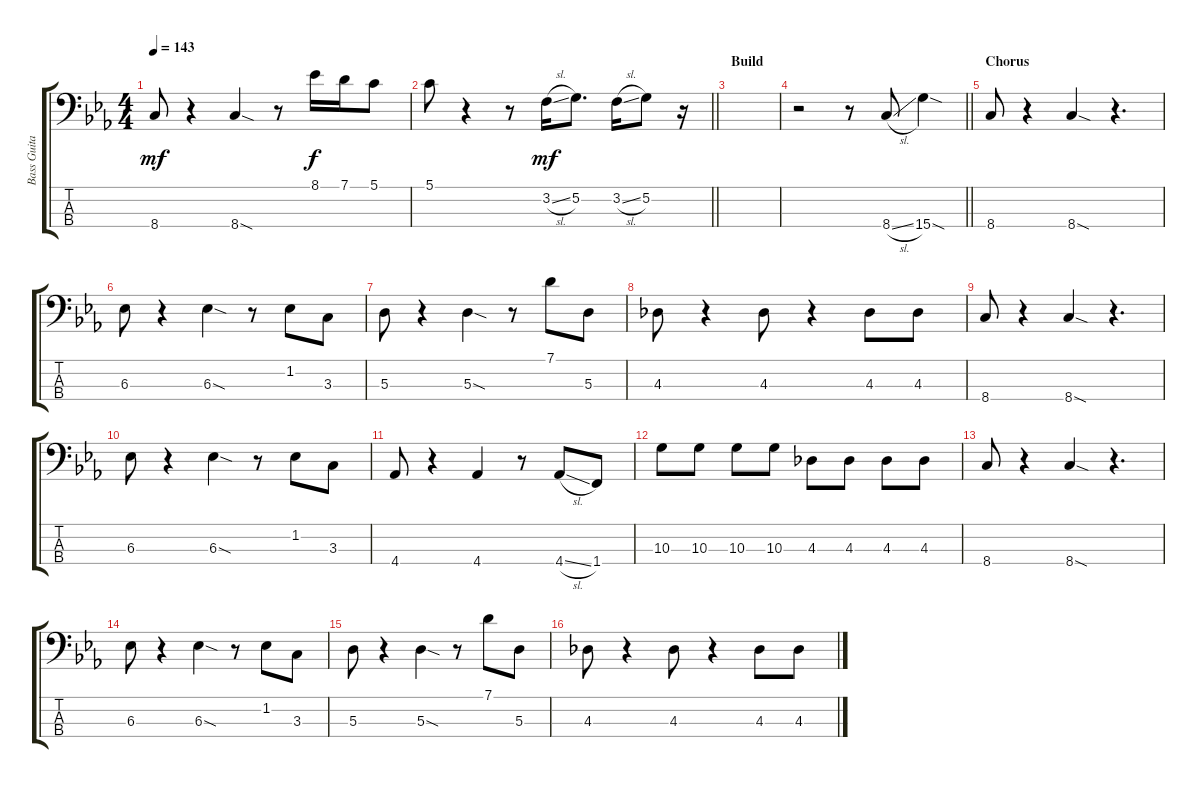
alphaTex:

\track ("Bass Guitar" "Bass Guita") {instrument electricbassfinger}
\staff {score tabs}
\tuning (G2 D2 A1 E1) {hide}
\ts (4 4)
\tempo 143
\clef f4
\ks cminor
8.4.8{dy mf} r.4 8.4{sod}.4 r.8 8.1.16{dy f} 7.1.16 5.1.8 |
\barLineRight lightlight
5.1.8 r.4 r.8 3.2{sl}.16{dy mf} 5.2.8{d} 3.2{sl}.16 5.2.8 r.16 |
\section ("" "Build")
|
\barLineRight lightlight
r.2 r.8 8.4{sl}.8 15.4{sod}.4 |
\section ("" "Chorus")
8.4.8 r.4 8.4{sod}.4 r.4{d} |
6.3.8 r.4 6.3{sod}.4 r.8 1.2.8 3.3.8 |
5.3.8 r.4 5.3{sod}.4 r.8 7.1.8 5.3.8 |
4.3.8 r.4 4.3.8 r.4 4.3.8 4.3.8 |
8.4.8 r.4 8.4{sod}.4 r.4{d} |
6.3.8 r.4 6.3{sod}.4 r.8 1.2.8 3.3.8 |
4.4.8 r.4 4.4.4 r.8 4.4{sl}.8 1.4.8 |
10.3.8 10.3.8 10.3.8 10.3.8 4.3.8 4.3.8 4.3.8 4.3.8 |
8.4.8 r.4 8.4{sod}.4 r.4{d} |
6.3.8 r.4 6.3{sod}.4 r.8 1.2.8 3.3.8 |
5.3.8 r.4 5.3{sod}.4 r.8 7.1.8 5.3.8 |
4.3.8 r.4 4.3.8 r.4 4.3.8 4.3.8
